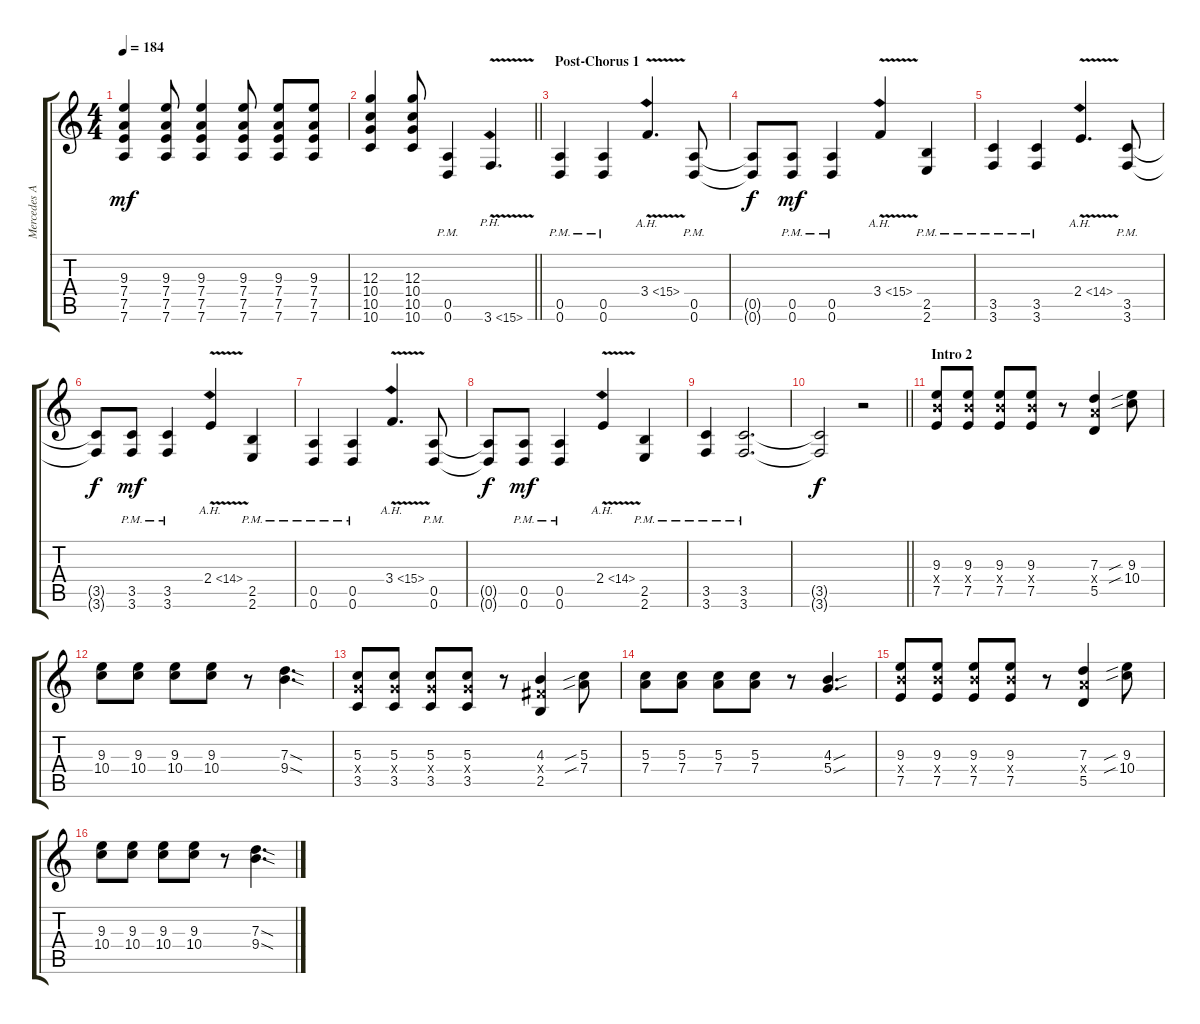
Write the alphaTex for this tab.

\track ("Mercedes Arn-Horn (Lead Guitar)" "Mercedes A") {instrument distortionguitar}
\staff {score tabs}
\tuning (E4 B3 G3 D3 A2 D2) {hide}
\ts (4 4)
\tempo 184
\clef g2
\ks c
(9.3 7.4 7.5 7.6).4{dy mf} (9.3 7.4 7.5 7.6).8 (9.3 7.4 7.5 7.6).4 (9.3 7.4 7.5 7.6).8 (9.3 7.4 7.5 7.6).8 (9.3 7.4 7.5 7.6).8 |
\barLineRight lightlight
(12.3 10.4 10.5 10.6).4 (12.3 10.4 10.5 10.6).8 (0.5{pm} 0.6{pm}).4 3.6{ph 12 v}.4{d} |
\section ("" "Post-Chorus 1")
(0.5{pm} 0.6{pm}).4 (0.5{pm} 0.6{pm}).4 3.4{ah 12 v}.4{d} (0.5{pm} 0.6{pm}).8 |
(0.5{t} 0.6{t}).8{dy f} (0.5{pm} 0.6{pm}).8{dy mf} (0.5{pm} 0.6{pm}).4 3.4{ah 12 v}.4 (2.5{pm} 2.6{pm}).4 |
(3.5{pm} 3.6{pm}).4 (3.5{pm} 3.6{pm}).4 2.4{ah 12 v}.4{d} (3.5{pm} 3.6{pm}).8 |
(3.5{t} 3.6{t}).8{dy f} (3.5{pm} 3.6{pm}).8{dy mf} (3.5{pm} 3.6{pm}).4 2.4{ah 12 v}.4 (2.5{pm} 2.6{pm}).4 |
(0.5{pm} 0.6{pm}).4 (0.5{pm} 0.6{pm}).4 3.4{ah 12 v}.4{d} (0.5{pm} 0.6{pm}).8 |
(0.5{t} 0.6{t}).8{dy f} (0.5{pm} 0.6{pm}).8{dy mf} (0.5{pm} 0.6{pm}).4 2.4{ah 12 v}.4 (2.5{pm} 2.6{pm}).4 |
(3.5{pm} 3.6{pm}).4 (3.5{pm} 3.6{pm}).2{d} |
\barLineRight lightlight
(3.5{t} 3.6{t}).2{dy f} r.2 |
\section ("" "Intro 2")
(9.3 9.4{x} 7.5).8 (9.3 9.4{x} 7.5).8 (9.3 9.4{x} 7.5).8 (9.3 9.4{x} 7.5).8 r.8 (7.3 7.4{x} 5.5).4 (9.3{sib} 10.4{sib}).8 |
(9.3 10.4).8 (9.3 10.4).8 (9.3 10.4).8 (9.3 10.4).8 r.8 (7.3{sod} 9.4{sod}).4{d} |
(5.3 5.4{x} 3.5).8 (5.3 5.4{x} 3.5).8 (5.3 5.4{x} 3.5).8 (5.3 5.4{x} 3.5).8 r.8 (4.3 4.4{x} 2.5).4 (5.3{sib} 7.4{sib}).8 |
(5.3 7.4).8 (5.3 7.4).8 (5.3 7.4).8 (5.3 7.4).8 r.8 (4.3{sou} 5.4{sou}).4{d} |
(9.3 9.4{x} 7.5).8 (9.3 9.4{x} 7.5).8 (9.3 9.4{x} 7.5).8 (9.3 9.4{x} 7.5).8 r.8 (7.3 7.4{x} 5.5).4 (9.3{sib} 10.4{sib}).8 |
(9.3 10.4).8 (9.3 10.4).8 (9.3 10.4).8 (9.3 10.4).8 r.8 (7.3{sod} 9.4{sod}).4{d}
